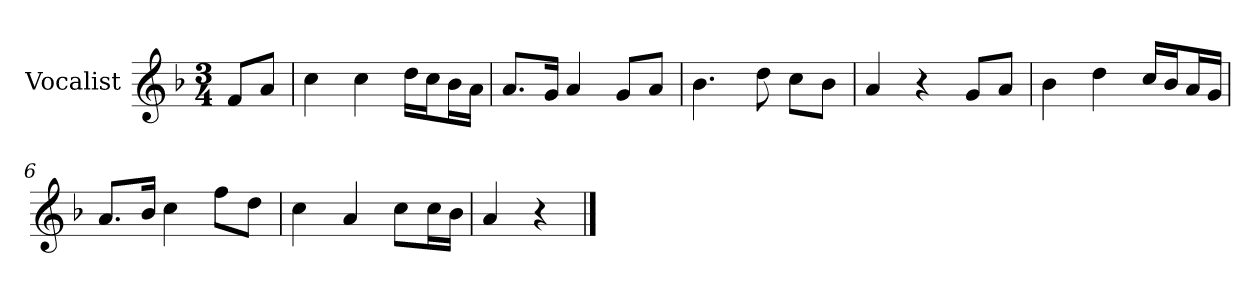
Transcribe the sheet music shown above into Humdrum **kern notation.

**kern
*part1
*staff1
*I"Vocalist
*k[b-]
*F:
*M3/4
=
8fL
8aJ
=1
4cc
4cc
16ddLL
16ccJ
16b-L
16aJJ
=2
8.aL
16gJk
4a
8gL
8aJ
=3
4.b-
8dd
8ccL
8b-J
=4
4a
4r
8gL
8aJ
=5
4b-
4dd
16ccLL
16b-J
16aL
16gJJ
=6
8.aL
16b-Jk
4cc
8ffL
8ddJ
=7
4cc
4a
8ccL
16ccL
16b-JJ
=8
4a
4r
==
*-
